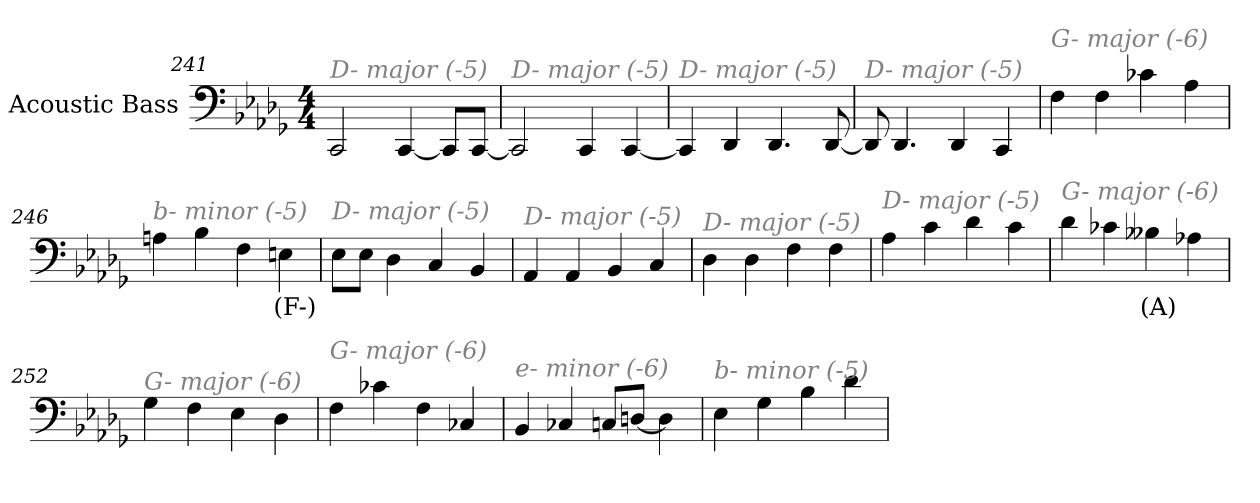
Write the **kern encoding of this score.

**kern	**text
*part1	*part1
*staff1	*staff1
*I"Acoustic Bass	*
*clefF4	*
*ITrd7c12	*
*k[b-e-a-d-g-]	*
*D-:	*
*M4/4	*
=241	=241
!LO:TX:i:color=#808080:t=D- major (-5)	!
2CCC	.
[4CCC	.
8CCCL]	.
[8CCCJ	.
=242	=242
!LO:TX:i:color=#808080:t=D- major (-5)	!
2CCC]	.
4CCC	.
[4CCC	.
=243	=243
!LO:TX:i:color=#808080:t=D- major (-5)	!
4CCC]	.
4DDD-	.
4.DDD-	.
[8DDD-	.
=244	=244
!LO:TX:i:color=#808080:t=D- major (-5)	!
8DDD-]	.
4.DDD-	.
4DDD-	.
4CCC	.
=245	=245
!LO:TX:i:color=#808080:t=G- major (-6)	!
4FF	.
4FF	.
4C-X	.
4AA-	.
=246	=246
!LO:TX:i:color=#808080:t=b- minor (-5)	!
4AAn	.
4BB-	.
4FF	.
4EEni	(F-)
=247	=247
!LO:TX:i:color=#808080:t=D- major (-5)	!
8EE-L	.
8EE-J	.
4DD-	.
4CC	.
4BBB-	.
=248	=248
!LO:TX:i:color=#808080:t=D- major (-5)	!
4AAA-	.
4AAA-	.
4BBB-	.
4CC	.
=249	=249
!LO:TX:i:color=#808080:t=D- major (-5)	!
4DD-	.
4DD-	.
4FF	.
4FF	.
=250	=250
!LO:TX:i:color=#808080:t=D- major (-5)	!
4AA-	.
4C	.
4D-	.
4C	.
=251	=251
!LO:TX:i:color=#808080:t=G- major (-6)	!
4D-	.
4C-X	.
4BB--Xj	(A)
4AA-X	.
=252	=252
!LO:TX:i:color=#808080:t=G- major (-6)	!
4GG-	.
4FF	.
4EE-	.
4DD-	.
=253	=253
!LO:TX:i:color=#808080:t=G- major (-6)	!
4FF	.
4C-X	.
4FF	.
4CC-X	.
=254	=254
!LO:TX:i:color=#808080:t=e- minor (-6)	!
4BBB-	.
4CC-X	.
8CCnL	.
[8DDnJ	.
4DD]	.
=255	=255
!LO:TX:i:color=#808080:t=b- minor (-5)	!
4EE-	.
4GG-	.
4BB-	.
4D-	.
=	=
*-	*-
